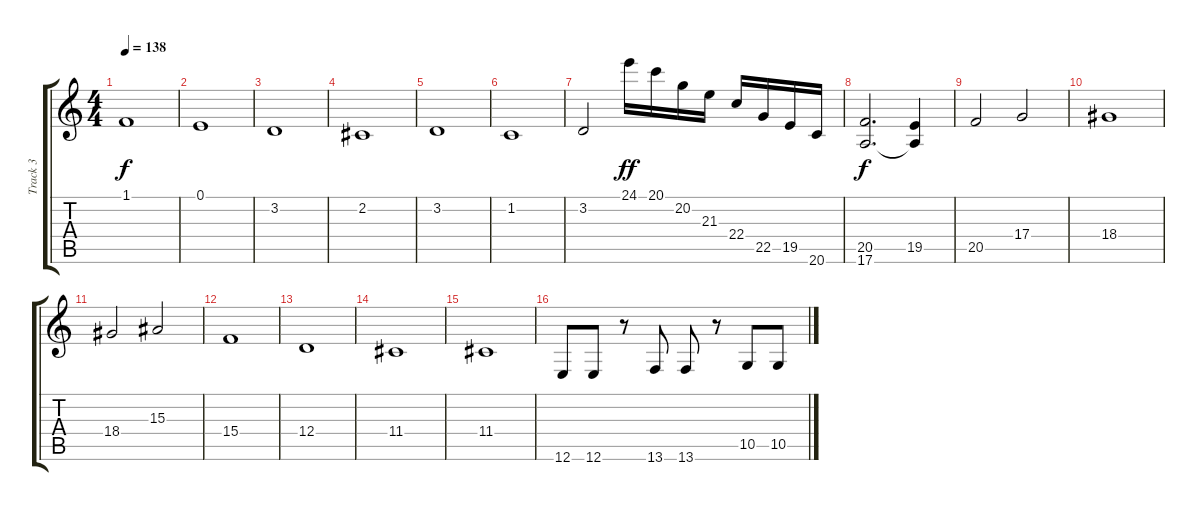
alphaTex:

\track ("Track 3" "Track 3") {instrument stringensemble1}
\staff {score tabs}
\tuning (E4 B3 G3 D3 A2 E2) {hide}
\ts (4 4)
\tempo 138
\clef g2
\ks c
1.1.1{dy f} |
0.1.1 |
3.2.1 |
2.2.1 |
3.2.1 |
1.2.1 |
3.2.2 24.1.16{dy ff} 20.1.16 20.2.16 21.3.16 22.4.16 22.5.16 19.5.16 20.6.16 |
(20.5 17.6).2{d dy f} (19.5 17.6{t}).4 |
20.5.2 17.4.2 |
18.4.1 |
18.4.2 15.3.2 |
15.4.1 |
12.4.1 |
11.4.1 |
11.4.1 |
12.6.8 12.6.8 r.8 13.6.8 13.6.8 r.8 10.5.8 10.5.8
